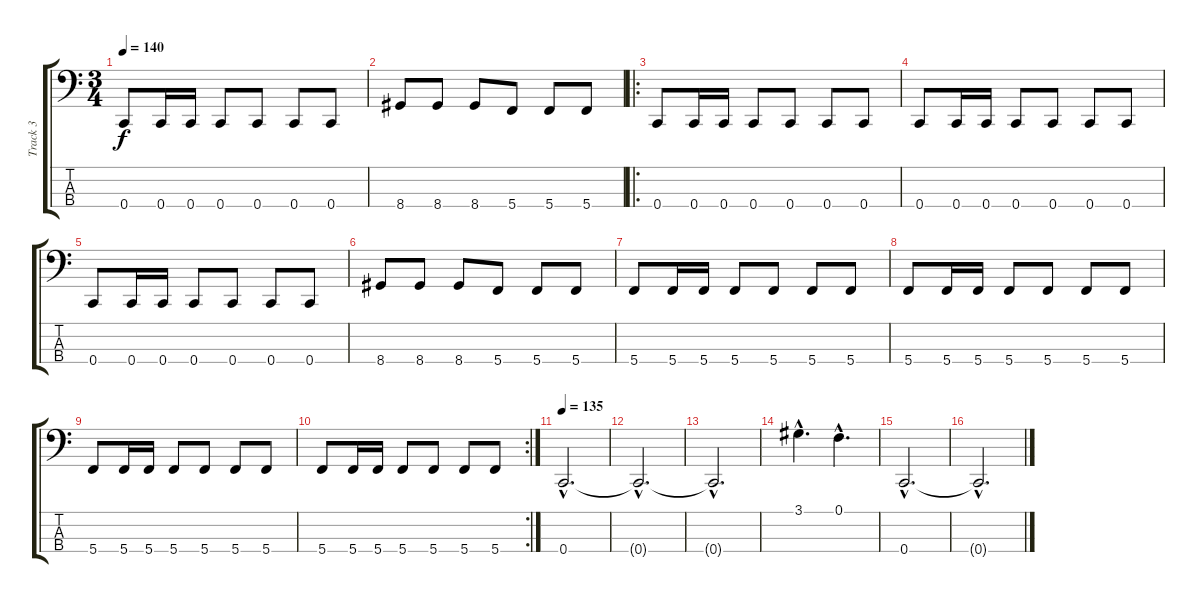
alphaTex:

\track ("Track 3" "Track 3") {instrument electricbassfinger}
\staff {score tabs}
\tuning (F2 C2 G1 C1) {hide}
\ts (3 4)
\tempo 140
\clef f4
\ks c
0.4.8{dy f} 0.4.16 0.4.16 0.4.8 0.4.8 0.4.8 0.4.8 |
8.4.8 8.4.8 8.4.8 5.4.8 5.4.8 5.4.8 |
\ro
0.4.8 0.4.16 0.4.16 0.4.8 0.4.8 0.4.8 0.4.8 |
0.4.8 0.4.16 0.4.16 0.4.8 0.4.8 0.4.8 0.4.8 |
0.4.8 0.4.16 0.4.16 0.4.8 0.4.8 0.4.8 0.4.8 |
8.4.8 8.4.8 8.4.8 5.4.8 5.4.8 5.4.8 |
5.4.8 5.4.16 5.4.16 5.4.8 5.4.8 5.4.8 5.4.8 |
5.4.8 5.4.16 5.4.16 5.4.8 5.4.8 5.4.8 5.4.8 |
5.4.8 5.4.16 5.4.16 5.4.8 5.4.8 5.4.8 5.4.8 |
\rc 2
5.4.8 5.4.16 5.4.16 5.4.8 5.4.8 5.4.8 5.4.8 |
\tempo 135
0.4{hac}.2{d} |
0.4{hac t}.2{d} |
0.4{hac t}.2{d} |
3.1{hac}.4{d} 0.1{hac}.4{d} |
0.4{hac}.2{d} |
0.4{hac t}.2{d}
